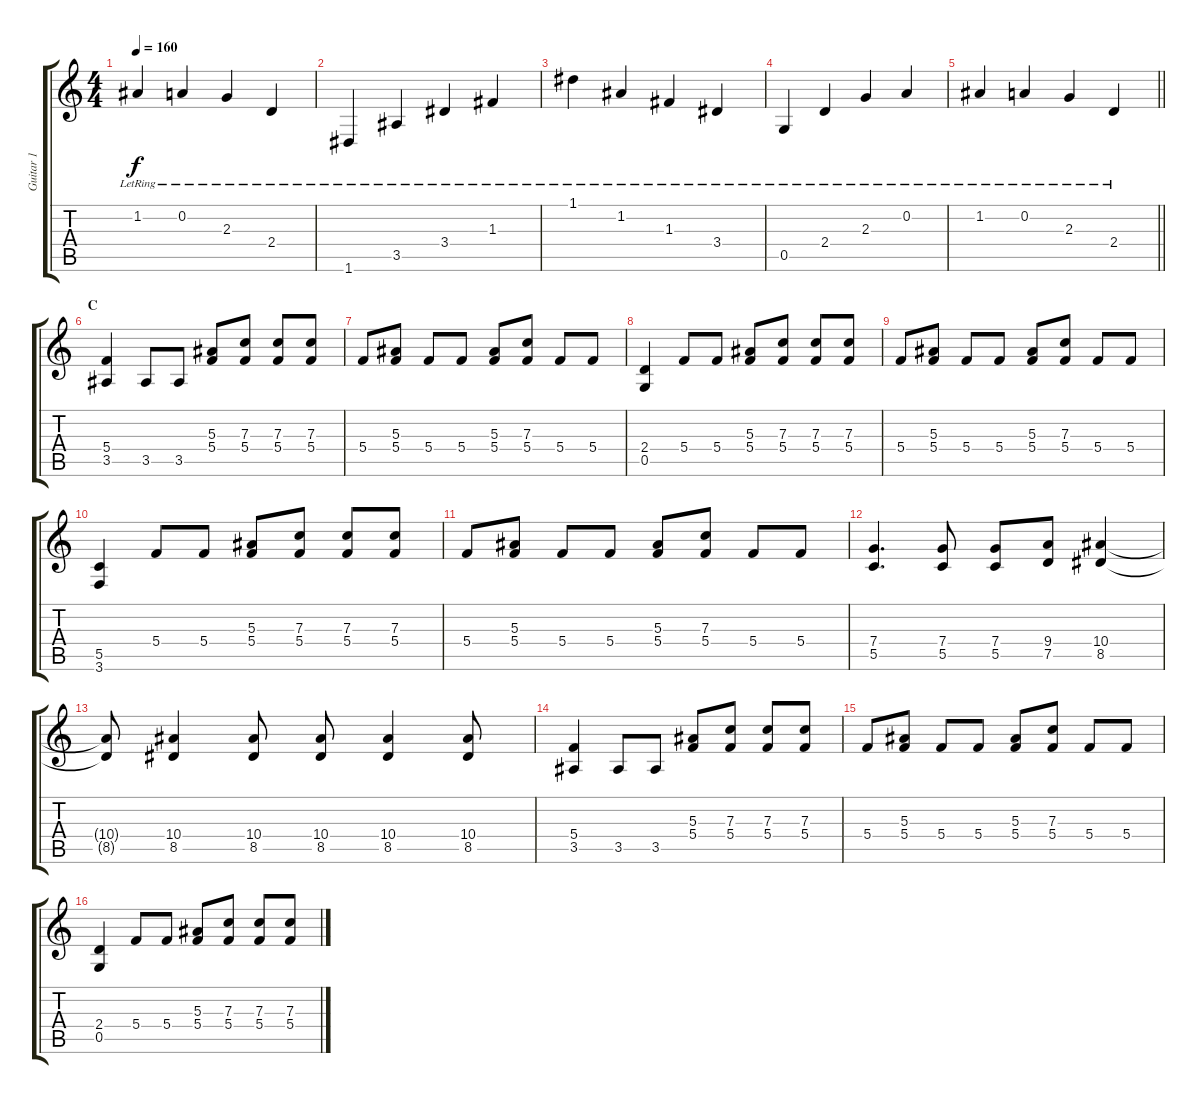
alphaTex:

\track ("Guitar 1" "Guitar 1") {instrument distortionguitar}
\staff {score tabs}
\tuning (D4 A3 F3 C3 G2 D2) {hide}
\ts (4 4)
\tempo 160
\clef g2
\ks c
1.2{lr}.4{dy f} 0.2{lr}.4 2.3{lr}.4 2.4{lr}.4 |
1.6{lr}.4 3.5{lr}.4 3.4{lr}.4 1.3{lr}.4 |
1.1{lr}.4 1.2{lr}.4 1.3{lr}.4 3.4{lr}.4 |
0.5{lr}.4 2.4{lr}.4 2.3{lr}.4 0.2{lr}.4 |
\barLineRight lightlight
1.2{lr}.4 0.2{lr}.4 2.3{lr}.4 2.4{lr}.4 |
\section ("" "C")
(5.4 3.5).4 3.5.8 3.5.8 (5.3 5.4).8 (7.3 5.4).8 (7.3 5.4).8 (7.3 5.4).8 |
5.4.8 (5.3 5.4).8 5.4.8 5.4.8 (5.3 5.4).8 (7.3 5.4).8 5.4.8 5.4.8 |
(2.4 0.5).4 5.4.8 5.4.8 (5.3 5.4).8 (7.3 5.4).8 (7.3 5.4).8 (7.3 5.4).8 |
5.4.8 (5.3 5.4).8 5.4.8 5.4.8 (5.3 5.4).8 (7.3 5.4).8 5.4.8 5.4.8 |
(5.5 3.6).4 5.4.8 5.4.8 (5.3 5.4).8 (7.3 5.4).8 (7.3 5.4).8 (7.3 5.4).8 |
5.4.8 (5.3 5.4).8 5.4.8 5.4.8 (5.3 5.4).8 (7.3 5.4).8 5.4.8 5.4.8 |
(7.4 5.5).4{d} (7.4 5.5).8 (7.4 5.5).8 (9.4 7.5).8 (10.4 8.5).4 |
(10.4{t} 8.5{t}).8 (10.4 8.5).4 (10.4 8.5).8 (10.4 8.5).8 (10.4 8.5).4 (10.4 8.5).8 |
(5.4 3.5).4 3.5.8 3.5.8 (5.3 5.4).8 (7.3 5.4).8 (7.3 5.4).8 (7.3 5.4).8 |
5.4.8 (5.3 5.4).8 5.4.8 5.4.8 (5.3 5.4).8 (7.3 5.4).8 5.4.8 5.4.8 |
(2.4 0.5).4 5.4.8 5.4.8 (5.3 5.4).8 (7.3 5.4).8 (7.3 5.4).8 (7.3 5.4).8
